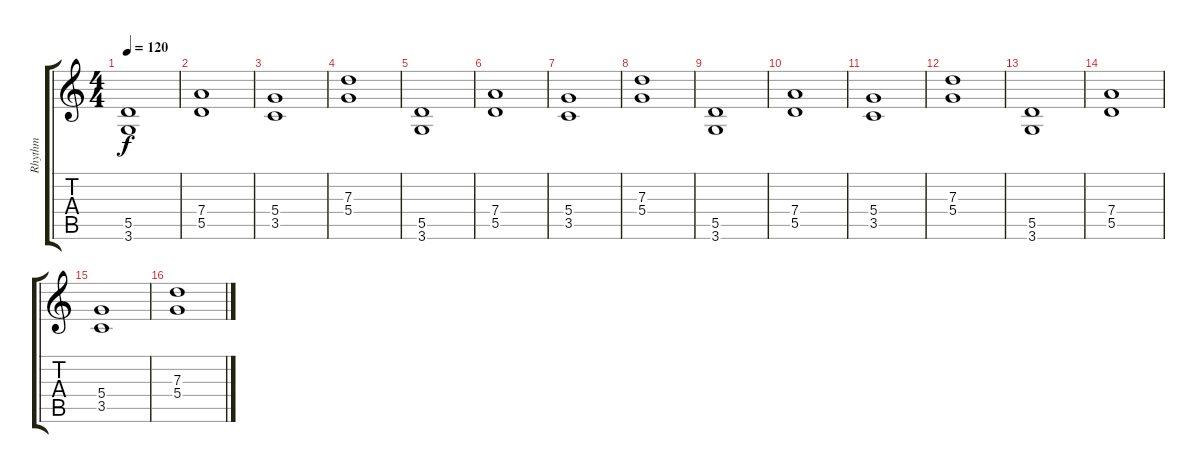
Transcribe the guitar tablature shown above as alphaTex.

\track ("Rhythm" "Rhythm") {instrument distortionguitar}
\staff {score tabs}
\tuning (E4 B3 G3 D3 A2 E2) {hide}
\ts (4 4)
\tempo 120
\clef g2
\ks c
(5.5 3.6).1{dy f} |
(7.4 5.5).1 |
(5.4 3.5).1 |
(7.3 5.4).1 |
(5.5 3.6).1 |
(7.4 5.5).1 |
(5.4 3.5).1 |
(7.3 5.4).1 |
(5.5 3.6).1 |
(7.4 5.5).1 |
(5.4 3.5).1 |
(7.3 5.4).1 |
(5.5 3.6).1 |
(7.4 5.5).1 |
(5.4 3.5).1 |
(7.3 5.4).1
